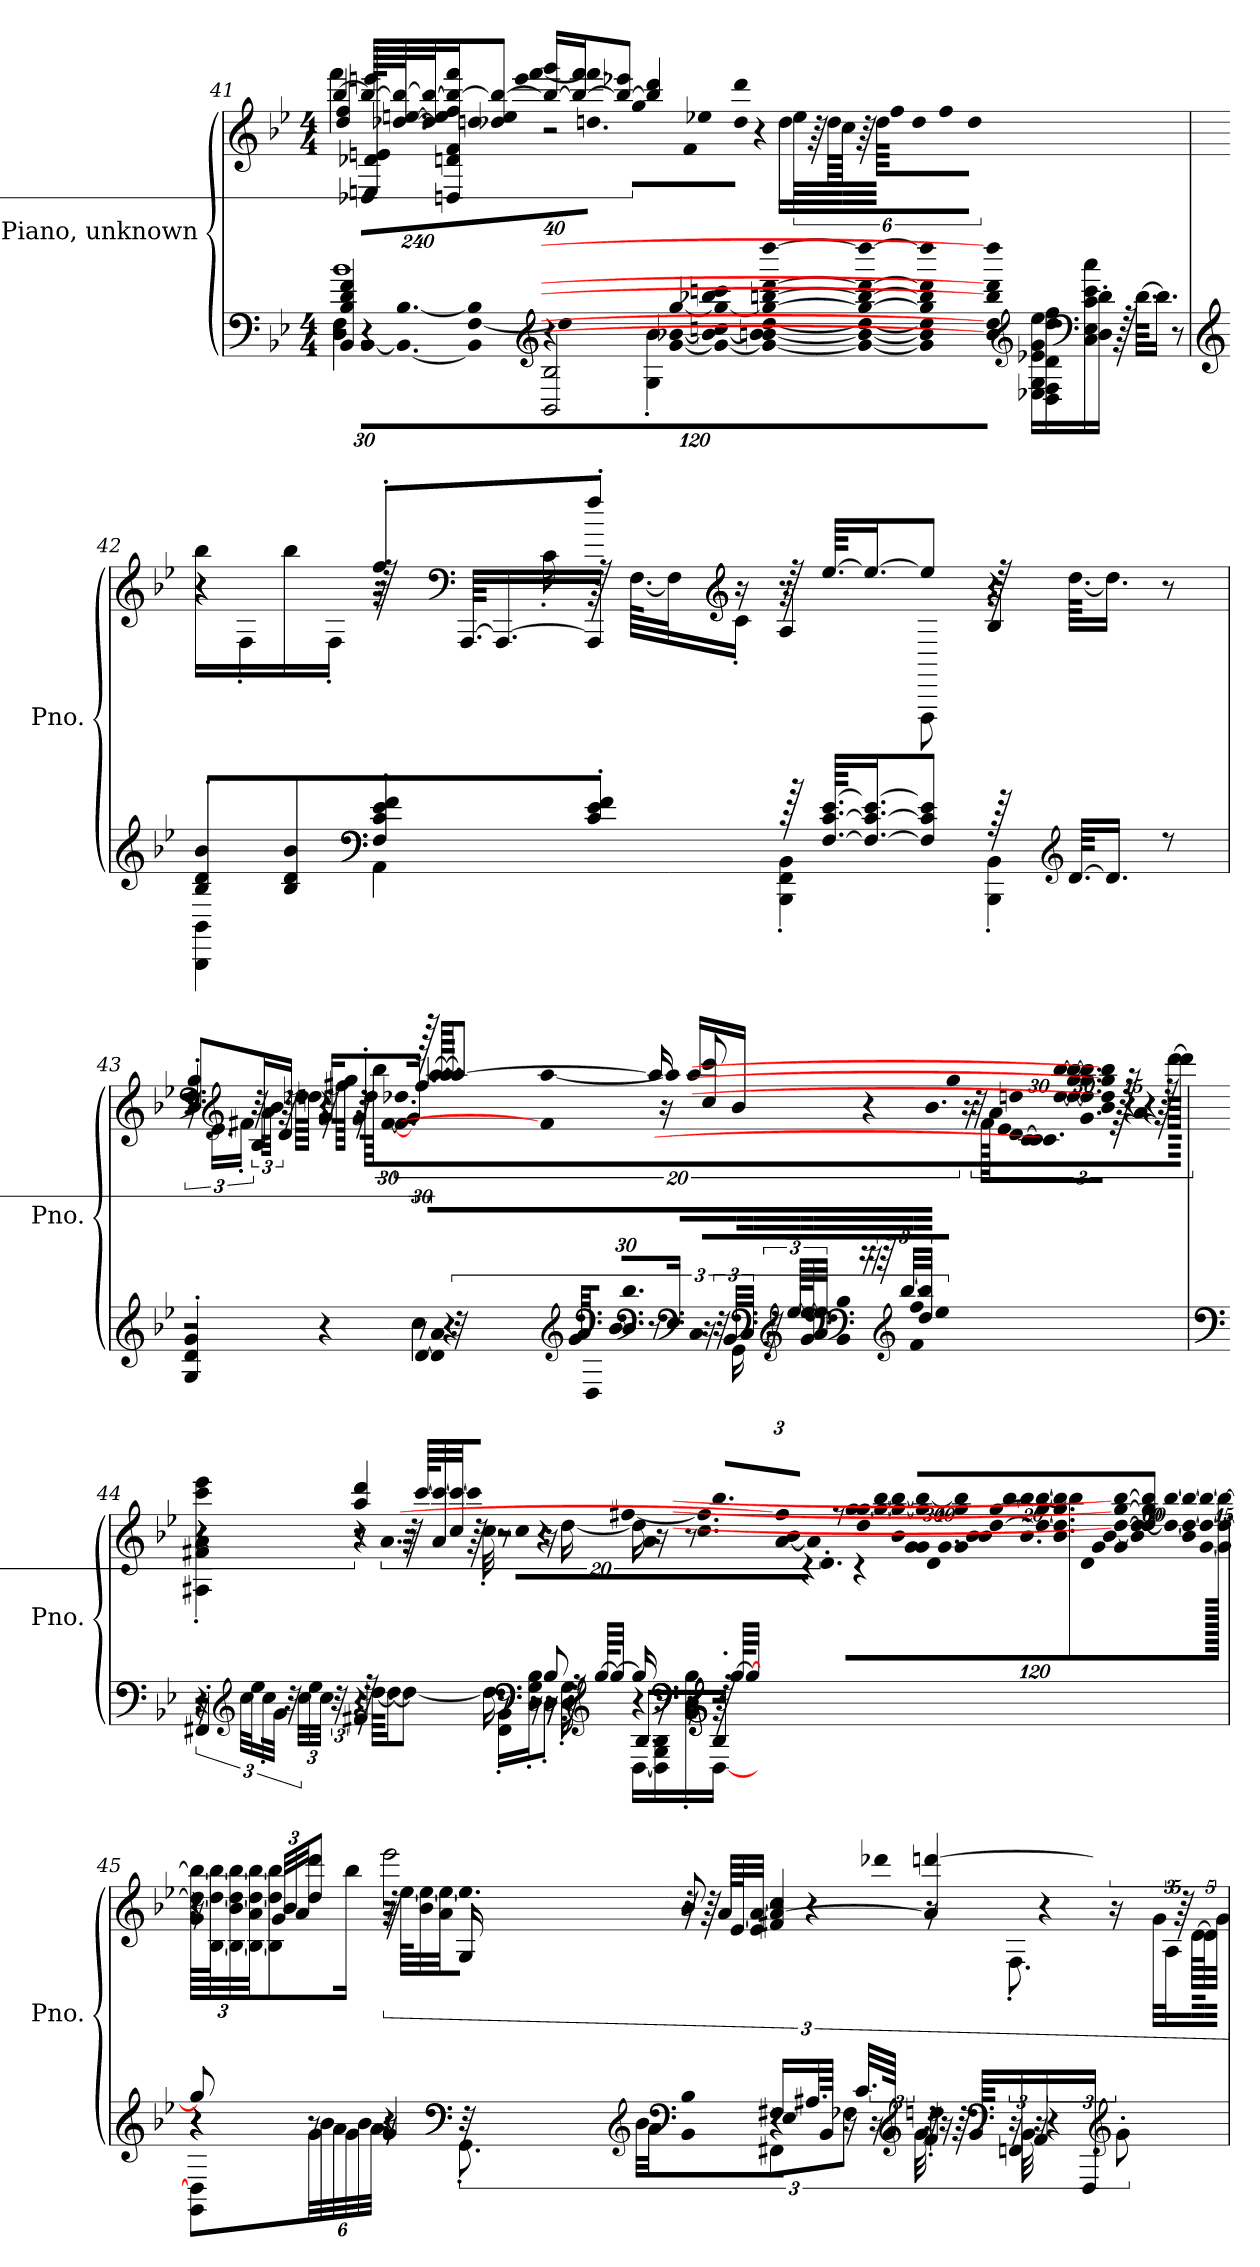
**kern	**kern
*part1	*part1
*staff2	*staff1
*I"Piano, unknown	*
*I'Pno.	*
!!LO:LB:g=z
*clefF4	*clefG2
*k[b-e-]	*k[b-e-]
*M4/4	*M4/4
=41	=41
*^	*^
*	*^	*	*^
*	*	*^	*	*	*
1b-	4D\ 4F\	4BB-/ 4B-/ 4d/ 4f/	2r	[4bb-/	4fff\	4dd/ 4ff/
*	*Xbrackettup	*	*	*	*	*
!	!LO:N:vis=64	!	!	!	!	!
*	*	*	*	*	*Xbrackettup	*
!	!	!	!	!	!LO:N:vis=16	!
.	[960%17BB-\KLLL	4r	.	128bb-/KLLLL_	1920%137D-X\LL	4En/' 4d-X/' 4en/' 4eeen/'
.	.	.	.	[64.dd-X/ [64.een/ 64.bb-/_J	.	.
!	!LO:N:vis=32.	!	!	!	!	!
.	1920%103BB-\_ [1920%103B-\	.	.	.	.	.
.	.	.	.	32dd-/] 32ee/] 32bb-/_J	.	.
.	.	.	.	16Dn/ 16dn/ 16f/ 16ff/ 16bb-/_ 16fff/J	.	.
!	!LO:N:vis=32	!	!	!	!LO:N:vis=16	!
.	640%23BB-\] [640%23F\ 640%23B-\]	.	.	.	1920%137ddn\	.
!	!LO:N:vis=64	!	!	!	!	!
.	960%17F\L]	.	.	.	.	.
!	!LO:N:vis=64	!	!	!	!	!
.	[960%17BB-\ [960%17D-X\ [960%17B-\J	.	.	8dd-X/ 8ee/ 8bb-/_J	.	.
!	!LO:N:vis=32	!	!	!	!LO:N:vis=32	!
.	640%23BB-\_ 640%23D-\_ 640%23En\ 640%23B-\_ 640%23d-X\ 640%23en\	.	.	.	640%23eee\L	.
!	!LO:N:vis=64	!	!	!	!LO:N:vis=64	!
.	960%17BB-\_ 960%17D-\] [960%17Dn\ [960%17F\ 960%17B-\_ [960%17dn\ [960%17f\ [960%17ff\L	.	.	.	[960%17fff\K	.
!	!LO:N:vis=64	!	!	!	!LO:N:vis=32.	!
.	960%17BB-\_ 960%17D\_ 960%17F\_ 960%17B-\_ 960%17d\_ 960%17f\_ 960%17ff\_	.	.	.	1920%103ddn\ 1920%103fff\]JJJ	.
!	!LO:N:vis=64	!	!	!	!	!
.	960%17BB-\] 960%17D\_ 960%17F\_ 960%17B-\] 960%17d\_ 960%17f\_ 960%17ff\_	.	.	.	.	.
.	1920ryy	.	.	.	.	.
!	!LO:N:vis=64	!	!	!	!	!
.	960%17D\] 960%17F\] 960%17d\] 960%17f\] 960%17ff\]JJJJ	.	.	.	.	.
*clefG2	*	*	*	*	*	*
*	*	*	*	*	*brackettup	*
!	!	!	!	!	!LO:N:vis=16	!
.	16E-X\ 16G\ 16e-X\ 16g\ 16ee-\LL	2BB-/ 2B-/	4r	16bb-/_ 16ggg/LL	1920%137gg\LL	2r
.	16D\ 16F\ 16d\ 16dd\ 16ff\	.	.	16bb-/_ 16fff/J	.	.
!	!	!	!	!	!LO:N:vis=16	!
.	.	.	.	.	1920%137f\	.
*clefF4	*	*	*	*	*	*
.	16C\ 16E-\ 16c\ 16e-\ 16cc\	.	.	8bb-/_ 8eee-X/J	.	.
!	!	!	!	!	!LO:N:vis=32	!
.	.	.	.	.	640%23ee-X\L	.
!	!	!	!	!	!LO:N:vis=32	!
.	.	.	.	.	640%23dd\ 640%23ddd\JJJ	.
.	16D\' 16d\'JJ	.	.	.	.	.
!	!	!	!	!	!LO:N:vis=32	!
.	.	.	.	.	640%23r	.
.	128r	.	4BBB-\' 4D\'	4bb-/] 4ddd/	.	.
.	.	.	.	.	16dd\LL	.
.	[64.d\KKLL	.	.	.	.	.
.	16.d\JJ]	.	.	.	.	.
.	.	.	.	.	96ee-\JJkk	.
.	.	.	.	.	96r	.
.	.	.	.	.	96dd\LLLL	.
.	.	.	.	.	96cc\JJJJ	.
.	.	.	.	.	96r	.
.	.	.	.	.	96dd\KLLL	.
.	8r	.	.	.	.	.
.	.	.	.	.	32ff\	.
.	.	.	.	.	32dd\	.
.	.	.	.	.	32ff\	.
.	.	.	.	.	32dd\JJJ	.
1920ryy	1920ryy	1920ryy	1920ryy	1920ryy	.	1920ryy
*v	*v	*v	*v	*	*	*
!!LO:LB:g=z	!!	!!
=42	=42	=42	=42
*clefG2	*	*	*
*^	*	*	*
8B-/' 8d/' 8b-/'L	4BBB-\ 4BB-\	4r	16bb-\LL	4r
.	.	.	16F'\	.
8B-/' 8d/' 8b-/'	.	.	16bb-\	.
.	.	.	16F'\JJ	.
*clefF4	*	*	*	*
8F/' 8c/' 8e-/' 8f/'	4AA\	8ff'/L	16r	128r
*	*	*clefF4	*	*
.	.	.	.	[64.AAA/KKLL
.	.	.	.	16.AAA/_
.	.	.	16c'\	.
8c/' 8e-/' 8f/'J	.	8ff'/J	128r	16AAA/JJ]
.	.	.	[64.F\KLLL	.
.	.	.	32F\J]	.
*	*	*clefG2	*	*
.	.	.	16c'\JJ	16r
128r	4BBB-\' 4FF\' 4BB-\'	4A/	8r	128r
[64.F/ [64.c/ [64.e-/KKLL	.	.	.	[64.ee-/KKLL
16.F/_ 16.c/_ 16.e-/_J	.	.	.	16.ee-/J_
8F/] 8c/] 8e-/]J	.	.	8FFF\	8ee-/J]
128r	4BBB-\' 4BB-\'	4B-'/	128r	4r
*clefG2	*	*	*	*
[64.d/KKLL	.	.	[64.dd\KKLL	.
16.d/JJ]	.	.	16.dd\JJ]	.
8r	.	.	8r	.
!!LO:LB:g=z	!!	!!
=43	=43	=43	=43	=43
*	*^	*	*	*
2r	2r	4G/' 4d/' 4g/'	4dd'/	48r	8b-/ 8gg/L
*	*	*	*clefF4	*	*
.	.	.	.	24.GG\LL	.
*	*	*	*clefG2	*	*
.	.	.	.	24f#X'\JJ	.
.	.	.	.	48r	16B-/L
.	.	.	.	48a\LLL	.
.	.	.	.	48b-\JJJ	.
.	.	.	.	64r	16d/JJ
.	.	.	.	32dd-X\LLL	.
.	.	.	.	64ddn\JJJk	.
.	.	4r	16g/KL	64r	4r
.	.	.	.	32ff#X\LLL	.
.	.	.	.	64gg\JJJk	.
.	.	.	8g'/	64r	.
.	.	.	.	32dd\LLL	.
.	.	.	.	64bb-\L	.
!	!	!	!	!LO:N:vis=64	!
.	.	.	.	[960%17f#\	.
!	!	!	!	!LO:N:vis=64.	!
.	.	.	.	640%17f#\_ 640%17dd-X\	.
.	.	.	.	1920ryy	.
!	!	!	!	!LO:N:vis=256	!
.	.	.	.	1920%17f#\] [1920%17aa\K	.
!	!	!	!	!LO:N:vis=64	!
.	.	.	.	960%17aa\JJJJ]	.
.	.	.	16g/Jk	.	.
!	!	!	!	!LO:N:vis=128	!
.	.	.	.	1920%17r	.
!	!	!	!	!LO:N:vis=64.	!
.	.	.	.	640%17b-\	.
.	.	.	.	1920ryy	.
!	!	!	!	!LO:N:vis=64	!
.	.	.	.	960%17gg\	.
*brackettup	*	*	*	*	*
!LO:N:vis=64	!	!	!	!	!
[960%17d/KLLL	4cc\	8r	128r	16r	4.ff#/
.	.	.	[64.aa/KKLL	.	.
!LO:N:vis=32	!	!	!	!	!
640%23d/] 640%23a/JJJ	.	.	.	.	.
.	.	.	16.aa/J_	.	.
!LO:N:vis=128	!	!	!	!	!
1920%17r	.	.	.	.	.
*clefF4	*	*	*	*	*
!LO:N:vis=256	!	!	!	!	!
[1920%17D/KKLLL	.	.	.	48r	.
!LO:N:vis=32.	!	!	!	!	!
1920%103D/] 1920%103d/J	.	.	.	.	.
.	.	.	.	48f#\LLL	.
.	.	.	.	48a\J	.
16E-/JJ	.	48r	8aa/J_	16e-\	.
*clefG2	*	*	*	*	*
.	.	48g/LLL	.	.	.
.	.	48a/J	.	.	.
48r	.	16D/JJ	.	16d\ 16ddn\	.
48g/LLL	.	.	.	.	.
48a/JJJ	.	.	.	.	.
*clefF4	*	*	*	*	*
*	*	*	*	*Xbrackettup	*
!	!	!	!	!LO:N:vis=64	!
96r	8r	16C/LL	16aa/]	[960%17c\LL	.
*clefG2	*	*	*	*	*
[96ee-/KLLL	.	.	.	.	.
!	!	!	!	!LO:N:vis=64	!
.	.	.	.	960%17c\_	.
48g/ 48ee-/_	.	.	.	.	.
.	.	.	.	1920ryy	.
!	!	!	!	!LO:N:vis=64.	!
.	.	.	.	640%17c\]	.
48a/ 48ee-/]JJJ	.	.	.	.	.
*clefF4	*	*	*	*	*
!	!	!	!	!LO:N:vis=256	!
16r	.	16BB-/ 16B-/	16r	[1920%17dd\ [1920%17bb-\L	.
!	!	!	!	!LO:N:vis=256	!
.	.	.	.	1920%17dd\_ [1920%17gg\ 1920%17bb-\_J	.
!	!	!	!	!LO:N:vis=64.	!
.	.	.	.	640%17g\ 640%17dd\_ 640%17gg\_ 640%17bb-\_	.
.	.	.	.	1920ryy	.
!	!	!	!	!LO:N:vis=64	!
.	.	.	.	960%17b-\ 960%17dd\] 960%17gg\] 960%17bb-\]JJJJ	.
16r	16r	16AA/ 16A/	8cc/' 8ccc/'	960r	16aa/LL
.	.	.	.	960%19r	.
.	.	.	.	48a\	.
.	.	.	.	48r	.
96r	16GG\	16G/JJ	.	128r	16b-/JJ
.	.	.	.	[64.ddd\KLLL	.
*clefG2	*	*	*	*	*
[48.bb-/LLL	.	.	.	.	.
.	.	.	.	32ddd\JJJ]	.
48dd/ 48bb-/]JJJ	.	.	.	.	.
*v	*v	*v	*	*	*
*	*v	*v	*v
!!LO:LB:g=z
=44	=44
*clefF4	*
*^	*^
*	*^	*	*^
*	*	*^	*	*	*^
2r	24r	4FF#X'/	4r	4r	4F#X\' 4f#X\' 4a\' 4ccc\' 4eee-\'	4r	4r
*clefG2	*	*	*	*	*	*	*
.	48cc\LLL	.	.	.	.	.	.
.	48ee-\J	.	.	.	.	.	.
.	24cc'\	.	.	.	.	.	.
.	48g\JJk	.	.	.	.	.	.
.	48r	.	.	.	.	.	.
.	48cc\LLL	.	.	.	.	.	.
.	48ee-\	.	.	.	.	.	.
.	48cc\JJJ	.	.	.	.	.	.
.	48r	.	.	.	.	.	.
*	*	*	*	*	*brackettup	*	*
!	!	!	!	!	!LO:N:vis=64	!	!
.	4r	4f#X/	128r	4aa/ 4ddd/	960%17r	8r	8r
.	.	.	[64.dd\KKLL	.	.	.	.
!	!	!	!	!	!LO:N:vis=64.	!	!
.	.	.	.	.	640%17a\	.	.
.	.	.	16.dd\J_	.	.	.	.
.	.	.	.	.	1920ryy	.	.
!	!	!	!	!	!LO:N:vis=64	!	!
.	.	.	.	.	960%17cc\LLLL	.	.
!	!	!	!	!	!LO:N:vis=64	!	!
.	.	.	.	.	[960%17ff#X\	.	.
!	!	!	!	!	!LO:N:vis=64.	!	!
.	.	.	.	.	640%17cc\ 640%17ff#\_	.	.
.	.	.	.	.	1920ryy	.	.
!	!	!	!	!	!LO:N:vis=256	!	!
.	.	.	.	.	[1920%17a\ 1920%17ff#\]L	.	.
!	!	!	!	!	!LO:N:vis=256	!	!
.	.	.	.	.	1920%17a\JJJJJ]	.	.
.	.	.	8dd\J_	.	8r	96r	16r
.	.	.	.	.	.	[96ccc/KLLL	.
.	.	.	.	.	.	48a/ 48ccc/_	.
.	.	.	.	.	.	48cc/ 48ccc/_	.
.	.	.	.	.	.	32ccc/JJJ]	64r
.	.	.	.	.	.	.	32.cc'\
.	.	.	.	.	.	64r	.
.	.	.	.	.	.	64a/	.
*	*	*	*	*	*Xbrackettup	*	*
!	!	!	!	!	!LO:N:vis=16	!	!
8r	16d\' 16g\'LL	8r	16dd\]	2r	1920%107gg\LL	32.bb-/LLL	8r
.	.	.	.	.	.	64b-/JJJk	.
!	!	!	!	!	!LO:N:vis=64	!	!
.	.	.	.	.	640%9dd\ [640%9gg\LL	.	.
*clefF4	*	*	*	*	*	*	*
.	16D\' 16G\' 16B-\'J	.	16r	.	.	16r	.
!	!	!	!	!	!LO:N:vis=64	!	!
.	.	.	.	.	640%9gg\_ [640%9bb-\J	.	.
!	!	!	!	!	!LO:N:vis=32	!	!
.	.	.	.	.	1920%53b-\ 1920%53gg\_ 1920%53bb-\_	.	.
!	!	!	!	!	!LO:N:vis=32	!	!
.	.	.	.	.	1920%53g\ 1920%53gg\_ 1920%53bb-\_	.	.
16r	8D'\J	8B-/	16r	.	.	16.d'/	16r
!	!	!	!	!	!LO:N:vis=32	!	!
.	.	.	.	.	1920%53g\ 1920%53gg\] 1920%53bb-\]	.	.
!	!	!	!	!	!LO:N:vis=32	!	!
.	.	.	.	.	1920%53b-\	.	.
128r	.	.	16D\' 16G\'	.	.	.	[16dd\
!	!	!	!	!	!LO:N:vis=64	!	!
.	.	.	.	.	[640%9bb-\K	.	.
*clefG2	*	*	*	*	*	*	*
[64.gg/KLLL	.	.	.	.	.	.	.
.	.	.	.	.	36.b-\ 36.bb-\_JJ	.	.
32gg/JJJ_	.	.	.	.	.	64r	.
.	.	.	.	.	.	64g/LLLL	.
!	!	!	!	!	!	!LO:N:vis=64	!
16gg/]	[16D\LL	8.B-'/L	4r	.	8bb-\]	960%17d/	16dd\]
!	!	!	!	!	!	!LO:N:vis=64.	!
.	.	.	.	.	.	640%17g/	.
.	.	.	.	.	.	1920ryy	.
!	!	!	!	!	!	!LO:N:vis=64	!
.	.	.	.	.	.	960%17b-/	.
!	!	!	!	!	!	!LO:N:vis=256	!
16r	16D\] 16G\ 16B-\	.	.	.	.	[1920%17dd/ [1920%17gg/L	16r
!	!	!	!	!	!	!LO:N:vis=256	!
.	.	.	.	.	.	1920%17dd/_ 1920%17gg/_ [1920%17bb-/J	.
!	!	!	!	!	!	!LO:N:vis=64.	!
.	.	.	.	.	.	640%17b-/ 640%17dd/_ 640%17gg/_ 640%17bb-/_	.
.	.	.	.	.	.	1920ryy	.
!	!	!	!	!	!	!LO:N:vis=64	!
.	.	.	.	.	.	960%17g/ 960%17dd/_ 960%17gg/_ 960%17bb-/_JJJ	.
*clefF4	*	*	*	*	*	*	*
!	!	!	!	!	!LO:N:vis=64	!	!
16r	16BB-\' 16D\' 16B-\'	.	.	.	640%9d\KLL	8dd/] 8gg/] 8bb-/]J	8r
!	!	!	!	!	!LO:N:vis=32	!	!
.	.	.	.	.	1920%53g\	.	.
!	!	!	!	!	!LO:N:vis=64	!	!
.	.	.	.	.	[640%9b-\L	.	.
!	!	!	!	!	!LO:N:vis=64	!	!
.	.	.	.	.	640%9b-\] [640%9dd\	.	.
*clefG2	*	*	*	*	*	*	*
128r	[16D\JJ	16B-'/Jk	.	.	.	.	.
!	!	!	!	!	!LO:N:vis=64	!	!
.	.	.	.	.	640%9dd\_ [640%9bb-\J	.	.
[64.gg/KLLL	.	.	.	.	.	.	.
!	!	!	!	!	!LO:N:vis=32	!	!
.	.	.	.	.	1920%53b-\ 1920%53dd\_ 1920%53bb-\_	.	.
32gg/JJJ_	.	.	.	.	.	.	.
.	.	.	.	.	[960%13g\ 960%13dd\_ 960%13bb-\_JJJk	.	.
1920ryy	1920ryy	1920ryy	1920ryy	1920ryy	1920g\] 1920dd\_ 1920bb-\_	1920ryy	1920ryy
!!LO:PB:g=z	!!	!!	!!
=45	=45	=45	=45	=45	=45	=45	=45
8gg/]	8GG\ 8D\]L	4r	4r	4r	96g\ 96dd\_ 96bb-\_LLLL	16r	4r
.	.	.	.	.	[96B-\ 96dd\_ 96bb-\_J	.	.
.	.	.	.	.	48B-\_ 48b-\ 48dd\_ 48bb-\_	.	.
.	.	.	.	.	48B-\_ 48a\ 48dd\_ 48bb-\_JJ	.	.
.	.	.	.	.	8B-\] 8dd\] 8bb-\]	48g/LLL	.
.	.	.	.	.	.	48b-/	.
.	.	.	.	.	.	48a/JJ	.
*	*Xbrackettup	*	*	*	*	*	*
8r	48g\LL	.	.	.	.	8dd/ 8ddd/J	.
.	48b-\	.	.	.	.	.	.
.	48a\	.	.	.	.	.	.
.	48g\	.	.	.	16bb-\Jk	.	.
.	48b-\	.	.	.	.	.	.
.	48a\JJJ	.	.	.	.	.	.
*	*	*	*	*	*brackettup	*	*
4r	16r	4g/	16r	8r	96r	16r	2eee-\
.	.	.	.	.	[96ee-\KLLL	.	.
.	.	.	.	.	48b-\ 48ee-\_	.	.
.	.	.	.	.	48a\ 48ee-\_JJ	.	.
*clefF4	*	*	*	*	*	*	*
*	*brackettup	*	*	*	*	*	*
.	48r	.	8.GG'\	.	8.ee-\J]	16G/	.
*clefG2	*	*	*	*	*	*	*
.	48b-\LLL	.	.	.	.	.	.
.	48a\J	.	.	.	.	.	.
*clefF4	*	*	*	*	*	*	*
.	16BB-\ 16B-\	.	.	8b-/	.	32r	.
.	.	.	.	.	.	64r	.
.	.	.	.	.	.	64a/KLLL	.
.	16E-\JJ	.	.	.	.	[32e-/	.
.	.	.	.	.	.	32e-/] [32a/JJJ	.
4r	24r	16F#X/LL	8FF#X\L	2r	8r	4f#X/ 4a/_ 4cc/	.
*clefG2	*	*	*	*	*	*	*
.	48g\	.	.	.	.	.	.
.	16r	32.ff#X/L	.	.	.	.	.
.	.	64g/JJJk	.	.	.	.	.
.	24r	16r	8dd-X\J	.	8ddd-X\	.	.
.	48g\	.	.	.	.	.	.
.	16r	32.aa/LLL	.	.	.	.	.
.	.	64g/JJJk	.	.	.	.	.
4f/	6r	32r	4ddn'\	.	16r	4a/] [4dddn/	16r
.	.	64r	.	.	.	.	.
.	.	64g/KKLL	.	.	.	.	.
*clefF4	*	*	*	*	*	*	*
.	.	16FFn/	.	.	24r	.	8.F'\
.	.	.	.	.	48g\KLL	.	.
.	.	16AA/	.	.	20A\JJ	.	.
*clefG2	*	*	*	*	*	*	*
.	12g'\	.	.	.	.	.	.
.	.	.	.	.	80r	.	.
.	.	16D/JJ	.	.	[80d\KLLL	.	.
.	.	.	.	.	40d\]	.	.
.	.	.	.	.	[40g\JJJ	.	.
*v	*v	*v	*v	*	*	*	*
*	*v	*v	*v	*v
=	=
*-	*-
